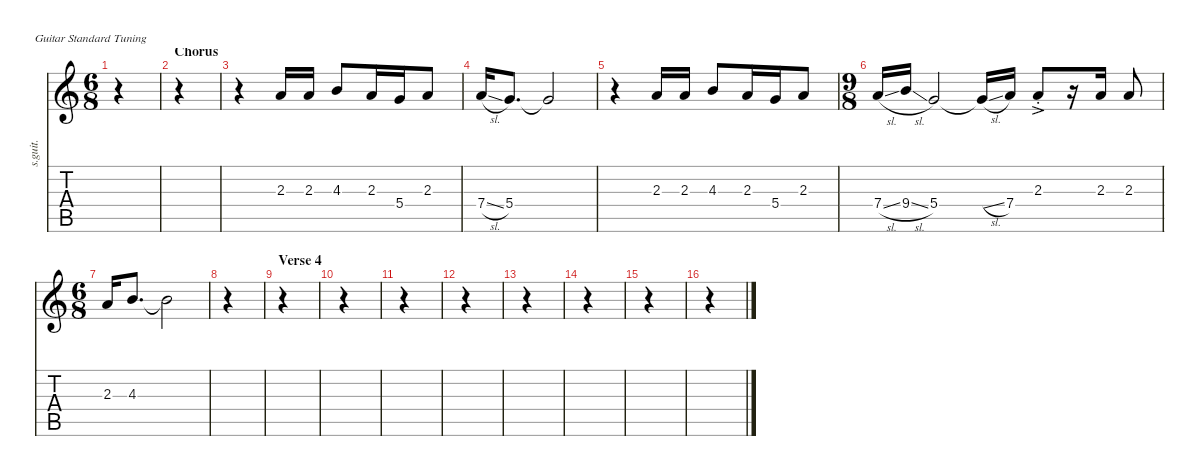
\defaultSystemsLayout 4
\hideDynamics
\bracketExtendMode nobrackets
\track ("Jason Newsted - Backing Vocals" "s.guit.") {instrument clarinet}
\staff {score tabs}
\tuning (E4 B3 G3 D3 A2 E2)
\displaytranspose 12
\ts (6 8)
\tempo (71 hide)
\clef g2
\ks c
r.4{dy mf} |
\section ("" "Chorus")
r.4 |
r.4 2.3.16{lyrics (0 "") lyrics (1 "") lyrics (2 "") lyrics (3 "") lyrics (4 "")} 2.3.16{lyrics (0 "") lyrics (1 "") lyrics (2 "") lyrics (3 "") lyrics (4 "")} 4.3.8{lyrics (0 "") lyrics (1 "") lyrics (2 "") lyrics (3 "") lyrics (4 "")} 2.3.16{lyrics (0 "") lyrics (1 "") lyrics (2 "") lyrics (3 "") lyrics (4 "")} 5.4.16{lyrics (0 "") lyrics (1 "") lyrics (2 "") lyrics (3 "") lyrics (4 "")} 2.3.8{lyrics (0 "") lyrics (1 "") lyrics (2 "") lyrics (3 "") lyrics (4 "")} |
7.4{sl}.16{lyrics (0 "") lyrics (1 "") lyrics (2 "") lyrics (3 "") lyrics (4 "")} 5.4.8{d lyrics (0 "") lyrics (1 "") lyrics (2 "") lyrics (3 "") lyrics (4 "")} 5.4{t}.2{lyrics (0 "") lyrics (1 "") lyrics (2 "") lyrics (3 "") lyrics (4 "")} |
r.4 2.3.16{lyrics (0 "") lyrics (1 "") lyrics (2 "") lyrics (3 "") lyrics (4 "")} 2.3.16{lyrics (0 "") lyrics (1 "") lyrics (2 "") lyrics (3 "") lyrics (4 "")} 4.3.8{lyrics (0 "") lyrics (1 "") lyrics (2 "") lyrics (3 "") lyrics (4 "")} 2.3.16{lyrics (0 "") lyrics (1 "") lyrics (2 "") lyrics (3 "") lyrics (4 "")} 5.4.16{lyrics (0 "") lyrics (1 "") lyrics (2 "") lyrics (3 "") lyrics (4 "")} 2.3.8{lyrics (0 "") lyrics (1 "") lyrics (2 "") lyrics (3 "") lyrics (4 "")} |
\ts (9 8)
\beaming (8 2 2 2 2)
7.4{sl}.16{lyrics (0 "") lyrics (1 "") lyrics (2 "") lyrics (3 "") lyrics (4 "")} 9.4{sl}.16{lyrics (0 "") lyrics (1 "") lyrics (2 "") lyrics (3 "") lyrics (4 "")} 5.4.2{lyrics (0 "") lyrics (1 "") lyrics (2 "") lyrics (3 "") lyrics (4 "")} 5.4{sl t}.16{lyrics (0 "") lyrics (1 "") lyrics (2 "") lyrics (3 "") lyrics (4 "")} 7.4.16{lyrics (0 "") lyrics (1 "") lyrics (2 "") lyrics (3 "") lyrics (4 "")} 2.3{ac st}.8{lyrics (0 "") lyrics (1 "") lyrics (2 "") lyrics (3 "") lyrics (4 "")} r.16 2.3.16{lyrics (0 "") lyrics (1 "") lyrics (2 "") lyrics (3 "") lyrics (4 "")} 2.3.8{lyrics (0 "") lyrics (1 "") lyrics (2 "") lyrics (3 "") lyrics (4 "")} |
\ts (6 8)
\beaming (8 2 2 2 2)
2.3.16{lyrics (0 "") lyrics (1 "") lyrics (2 "") lyrics (3 "") lyrics (4 "")} 4.3.8{d lyrics (0 "") lyrics (1 "") lyrics (2 "") lyrics (3 "") lyrics (4 "")} 4.3{t}.2{lyrics (0 "") lyrics (1 "") lyrics (2 "") lyrics (3 "") lyrics (4 "")} |
r.4 |
\section ("" "Verse 4")
r.4 |
r.4 |
r.4 |
r.4 |
r.4 |
r.4 |
r.4 |
r.4
